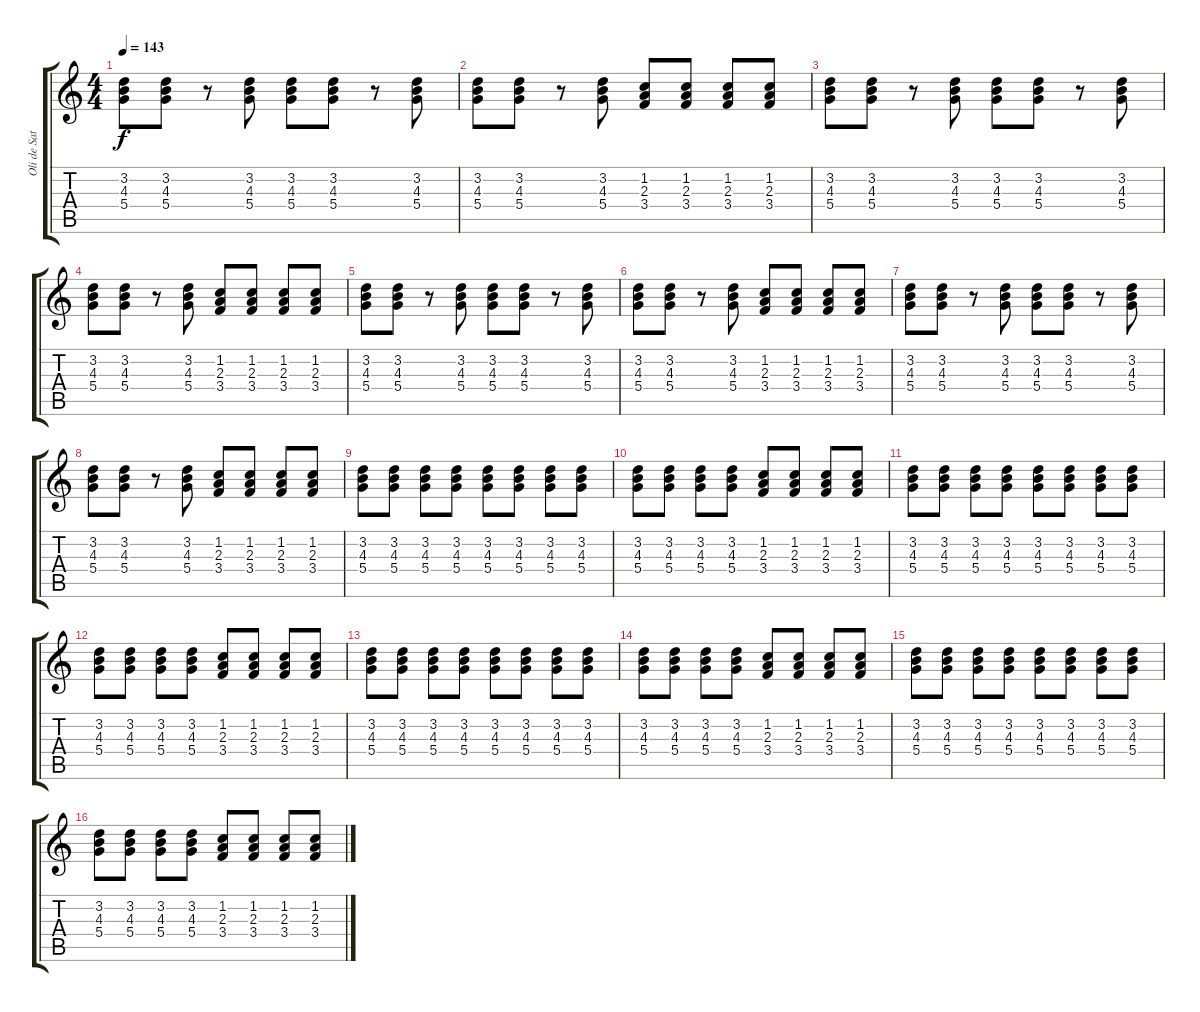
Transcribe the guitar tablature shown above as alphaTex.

\track ("Oli de Sat" "Oli de Sat") {instrument distortionguitar}
\staff {score tabs}
\tuning (E4 B3 G3 D3 A2 E2) {hide}
\ts (4 4)
\tempo 143
\clef g2
\ks c
(3.2 4.3 5.4).8{dy f} (3.2 4.3 5.4).8 r.8 (3.2 4.3 5.4).8 (3.2 4.3 5.4).8 (3.2 4.3 5.4).8 r.8 (3.2 4.3 5.4).8 |
(3.2 4.3 5.4).8 (3.2 4.3 5.4).8 r.8 (3.2 4.3 5.4).8 (1.2 2.3 3.4).8 (1.2 2.3 3.4).8 (1.2 2.3 3.4).8 (1.2 2.3 3.4).8 |
(3.2 4.3 5.4).8 (3.2 4.3 5.4).8 r.8 (3.2 4.3 5.4).8 (3.2 4.3 5.4).8 (3.2 4.3 5.4).8 r.8 (3.2 4.3 5.4).8 |
(3.2 4.3 5.4).8 (3.2 4.3 5.4).8 r.8 (3.2 4.3 5.4).8 (1.2 2.3 3.4).8 (1.2 2.3 3.4).8 (1.2 2.3 3.4).8 (1.2 2.3 3.4).8 |
(3.2 4.3 5.4).8 (3.2 4.3 5.4).8 r.8 (3.2 4.3 5.4).8 (3.2 4.3 5.4).8 (3.2 4.3 5.4).8 r.8 (3.2 4.3 5.4).8 |
(3.2 4.3 5.4).8 (3.2 4.3 5.4).8 r.8 (3.2 4.3 5.4).8 (1.2 2.3 3.4).8 (1.2 2.3 3.4).8 (1.2 2.3 3.4).8 (1.2 2.3 3.4).8 |
(3.2 4.3 5.4).8 (3.2 4.3 5.4).8 r.8 (3.2 4.3 5.4).8 (3.2 4.3 5.4).8 (3.2 4.3 5.4).8 r.8 (3.2 4.3 5.4).8 |
(3.2 4.3 5.4).8 (3.2 4.3 5.4).8 r.8 (3.2 4.3 5.4).8 (1.2 2.3 3.4).8 (1.2 2.3 3.4).8 (1.2 2.3 3.4).8 (1.2 2.3 3.4).8 |
(3.2 4.3 5.4).8{volume 13} (3.2 4.3 5.4).8 (3.2 4.3 5.4).8 (3.2 4.3 5.4).8 (3.2 4.3 5.4).8 (3.2 4.3 5.4).8 (3.2 4.3 5.4).8 (3.2 4.3 5.4).8 |
(3.2 4.3 5.4).8 (3.2 4.3 5.4).8 (3.2 4.3 5.4).8 (3.2 4.3 5.4).8 (1.2 2.3 3.4).8 (1.2 2.3 3.4).8 (1.2 2.3 3.4).8 (1.2 2.3 3.4).8 |
(3.2 4.3 5.4).8 (3.2 4.3 5.4).8 (3.2 4.3 5.4).8 (3.2 4.3 5.4).8 (3.2 4.3 5.4).8 (3.2 4.3 5.4).8 (3.2 4.3 5.4).8 (3.2 4.3 5.4).8 |
(3.2 4.3 5.4).8 (3.2 4.3 5.4).8 (3.2 4.3 5.4).8 (3.2 4.3 5.4).8 (1.2 2.3 3.4).8 (1.2 2.3 3.4).8 (1.2 2.3 3.4).8 (1.2 2.3 3.4).8 |
(3.2 4.3 5.4).8 (3.2 4.3 5.4).8 (3.2 4.3 5.4).8 (3.2 4.3 5.4).8 (3.2 4.3 5.4).8 (3.2 4.3 5.4).8 (3.2 4.3 5.4).8 (3.2 4.3 5.4).8 |
(3.2 4.3 5.4).8 (3.2 4.3 5.4).8 (3.2 4.3 5.4).8 (3.2 4.3 5.4).8 (1.2 2.3 3.4).8 (1.2 2.3 3.4).8 (1.2 2.3 3.4).8 (1.2 2.3 3.4).8 |
(3.2 4.3 5.4).8 (3.2 4.3 5.4).8 (3.2 4.3 5.4).8 (3.2 4.3 5.4).8 (3.2 4.3 5.4).8 (3.2 4.3 5.4).8 (3.2 4.3 5.4).8 (3.2 4.3 5.4).8 |
(3.2 4.3 5.4).8 (3.2 4.3 5.4).8 (3.2 4.3 5.4).8 (3.2 4.3 5.4).8 (1.2 2.3 3.4).8 (1.2 2.3 3.4).8 (1.2 2.3 3.4).8 (1.2 2.3 3.4).8
